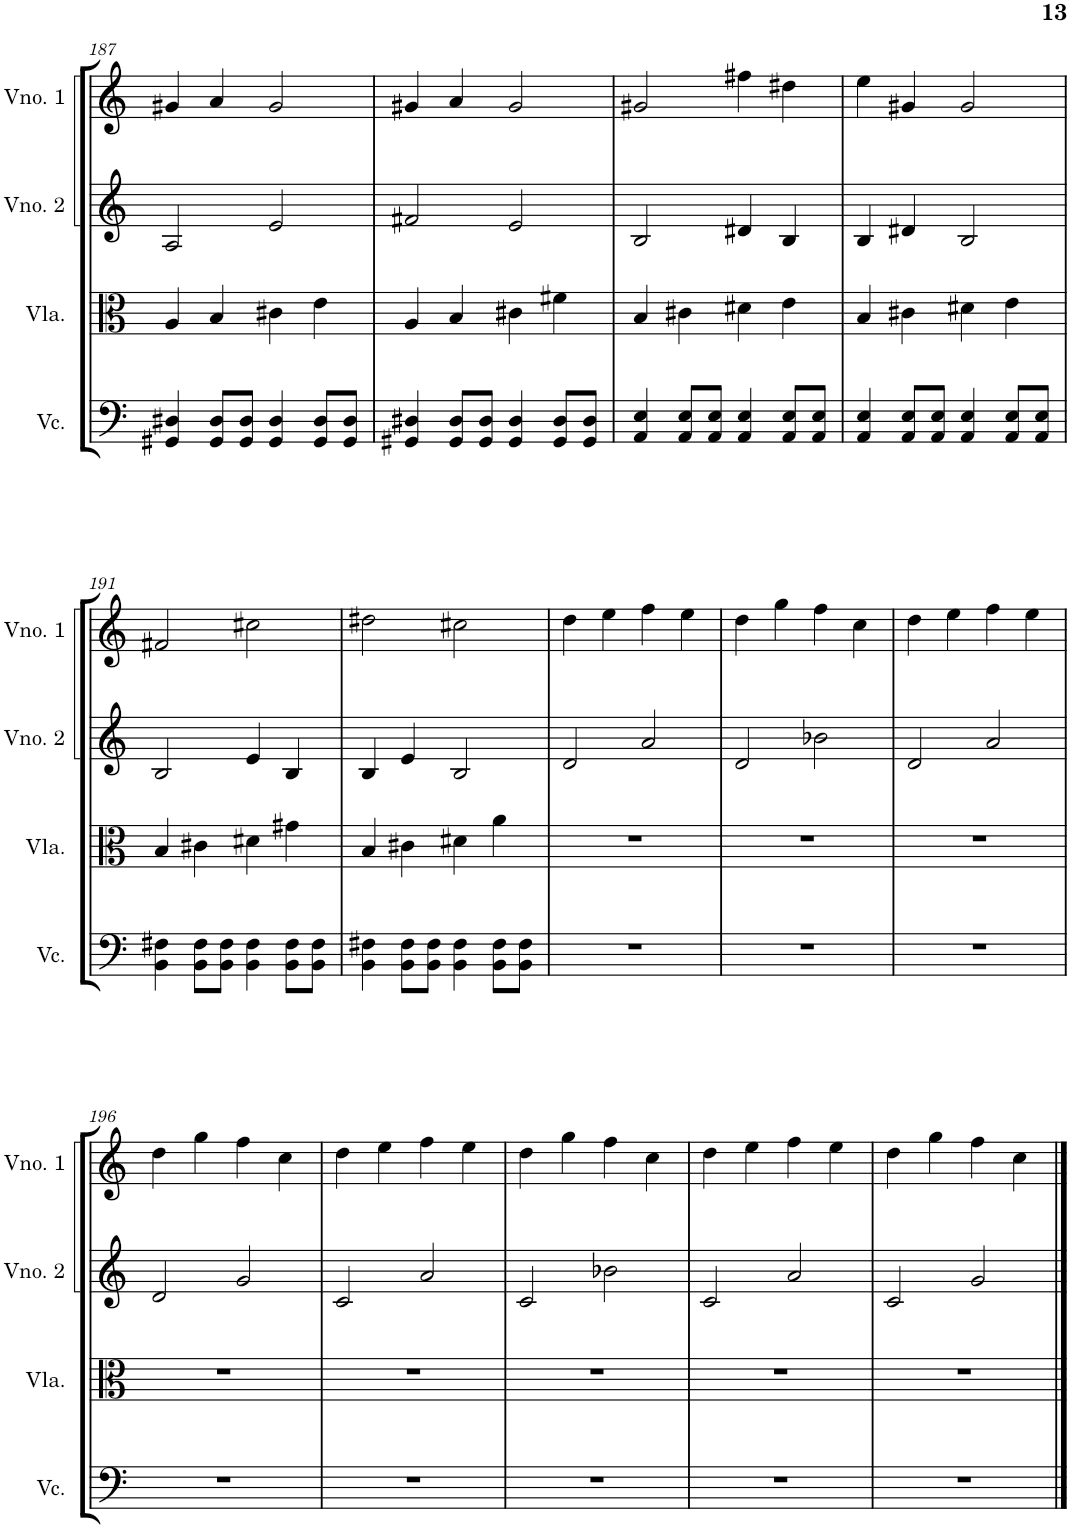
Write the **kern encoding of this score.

**kern	**kern	**kern	**kern
*part4	*part3	*part2	*part1
*staff4	*staff3	*staff2	*staff1
*I"Violoncelo	*I"Viola	*I"Violino 2	*I"Violino 1
*I'Vc.	*I'Vla.	*I'Vno. 2	*I'Vno. 1
!!LO:PB:g=z
*clefF4	*clefC3	*clefG2	*clefG2
*k[]	*k[]	*k[]	*k[]
*M4/4	*M4/4	*M4/4	*M4/4
=187	=187	=187	=187
4GG#X/ 4D#X/	4A/	2A/	4g#X/
8GG#/ 8D#/L	4B/	.	4a/
8GG#/ 8D#/J	.	.	.
4GG#/ 4D#/	4c#X\	2e/	2g#/
8GG#/ 8D#/L	4e\	.	.
8GG#/ 8D#/J	.	.	.
=188	=188	=188	=188
4GG#X/ 4D#X/	4A/	2f#X/	4g#X/
8GG#/ 8D#/L	4B/	.	4a/
8GG#/ 8D#/J	.	.	.
4GG#/ 4D#/	4c#X\	2e/	2g#/
8GG#/ 8D#/L	4f#X\	.	.
8GG#/ 8D#/J	.	.	.
=189	=189	=189	=189
4AA/ 4E/	4B/	2B/	2g#X/
8AA/ 8E/L	4c#X\	.	.
8AA/ 8E/J	.	.	.
4AA/ 4E/	4d#X\	4d#X/	4ff#X\
8AA/ 8E/L	4e\	4B/	4dd#X\
8AA/ 8E/J	.	.	.
=190	=190	=190	=190
4AA/ 4E/	4B/	4B/	4ee\
8AA/ 8E/L	4c#X\	4d#X/	4g#X/
8AA/ 8E/J	.	.	.
4AA/ 4E/	4d#X\	2B/	2g#/
8AA/ 8E/L	4e\	.	.
8AA/ 8E/J	.	.	.
!!LO:LB:g=z
=191	=191	=191	=191
4BB\ 4F#X\	4B/	2B/	2f#X/
8BB\ 8F#\L	4c#X\	.	.
8BB\ 8F#\J	.	.	.
4BB\ 4F#\	4d#X\	4e/	2cc#X\
8BB\ 8F#\L	4g#X\	4B/	.
8BB\ 8F#\J	.	.	.
=192	=192	=192	=192
4BB\ 4F#X\	4B/	4B/	2dd#X\
8BB\ 8F#\L	4c#X\	4e/	.
8BB\ 8F#\J	.	.	.
4BB\ 4F#\	4d#X\	2B/	2cc#X\
8BB\ 8F#\L	4a\	.	.
8BB\ 8F#\J	.	.	.
=193	=193	=193	=193
1r	1r	2d/	4dd\
.	.	.	4ee\
.	.	2a/	4ff\
.	.	.	4ee\
=194	=194	=194	=194
1r	1r	2d/	4dd\
.	.	.	4gg\
.	.	2b-X\	4ff\
.	.	.	4cc\
=195	=195	=195	=195
1r	1r	2d/	4dd\
.	.	.	4ee\
.	.	2a/	4ff\
.	.	.	4ee\
!!LO:LB:g=z
=196	=196	=196	=196
1r	1r	2d/	4dd\
.	.	.	4gg\
.	.	2g/	4ff\
.	.	.	4cc\
=197	=197	=197	=197
1r	1r	2c/	4dd\
.	.	.	4ee\
.	.	2a/	4ff\
.	.	.	4ee\
=198	=198	=198	=198
1r	1r	2c/	4dd\
.	.	.	4gg\
.	.	2b-X\	4ff\
.	.	.	4cc\
=199	=199	=199	=199
1r	1r	2c/	4dd\
.	.	.	4ee\
.	.	2a/	4ff\
.	.	.	4ee\
=200	=200	=200	=200
1r	1r	2c/	4dd\
.	.	.	4gg\
.	.	2g/	4ff\
.	.	.	4cc\
==	==	==	==
*-	*-	*-	*-
